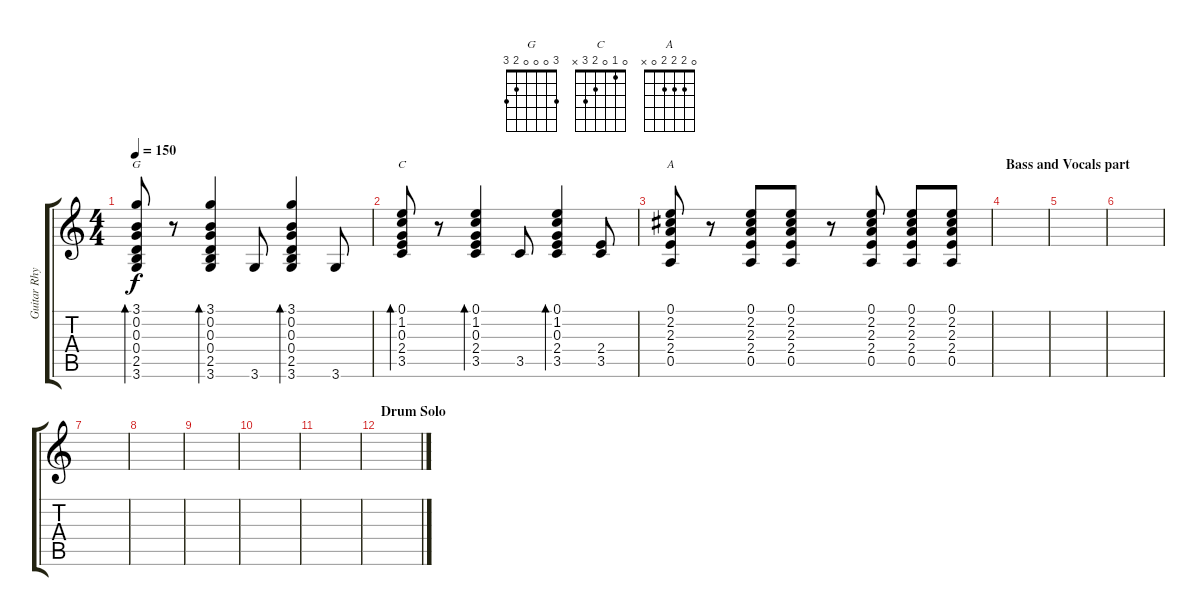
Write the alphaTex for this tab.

\track ("Guitar Rhythm E tunning" "Guitar Rhy") {instrument electricguitarjazz}
\staff {score tabs}
\tuning (E4 B3 G3 D3 A2 E2) {hide}
\chord ("G" 3 0 0 0 2 3)
\chord ("C" 0 1 0 2 3 x)
\chord ("A" 0 2 2 2 0 x)
\ts (4 4)
\tempo 150
\clef g2
\ks c
(3.1 0.2 0.3 0.4 2.5 3.6).8{bd 60 ch "G" dy f} r.8 (3.1 0.2 0.3 0.4 2.5 3.6).4{bd 60} 3.6.8 (3.1 0.2 0.3 0.4 2.5 3.6).4{bd 60} 3.6.8 |
(0.1 1.2 0.3 2.4 3.5).8{bd 60 ch "C"} r.8 (0.1 1.2 0.3 2.4 3.5).4{bd 60} 3.5.8 (0.1 1.2 0.3 2.4 3.5).4{bd 60} (2.4 3.5).8 |
(0.1 2.2 2.3 2.4 0.5).8{ch "A"} r.8 (0.1 2.2 2.3 2.4 0.5).8 (0.1 2.2 2.3 2.4 0.5).8 r.8 (0.1 2.2 2.3 2.4 0.5).8 (0.1 2.2 2.3 2.4 0.5).8 (0.1 2.2 2.3 2.4 0.5).8 |
\section ("" "Bass and Vocals part")
|
|
|
|
|
|
|
|
\section ("" "Drum Solo")
